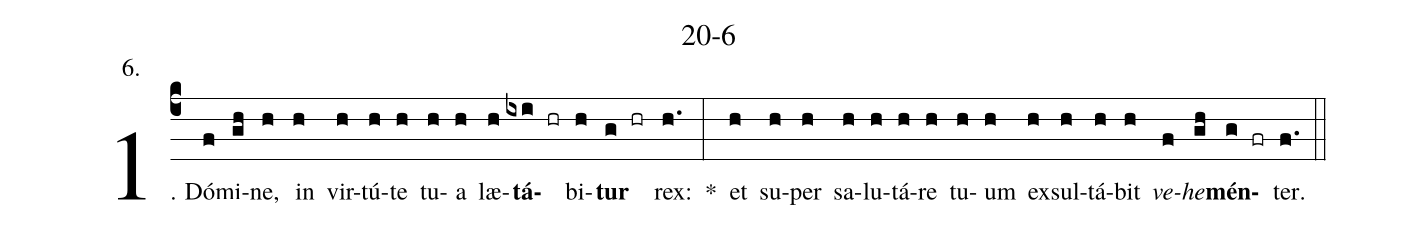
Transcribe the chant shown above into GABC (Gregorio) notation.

name: 20-6;
annotation: 6.;
%%
(c4)1. Dó(f)mi(gh)ne,(h) in(h) vir(h)tú(h)te(h) tu(h)a(h) læ(h)<b>tá</b>(ixi hr)bi(h)<b>tur</b>(g hr) rex:(h.) *(:) et(h) su(h)per(h) sa(h)lu(h)tá(h)re(h) tu(h)um(h) ex(h)sul(h)tá(h)bit(h) <i>ve</i>(f)<i>he</i>(gh)<b>mén</b>(g fr)ter.(f.) (::)
